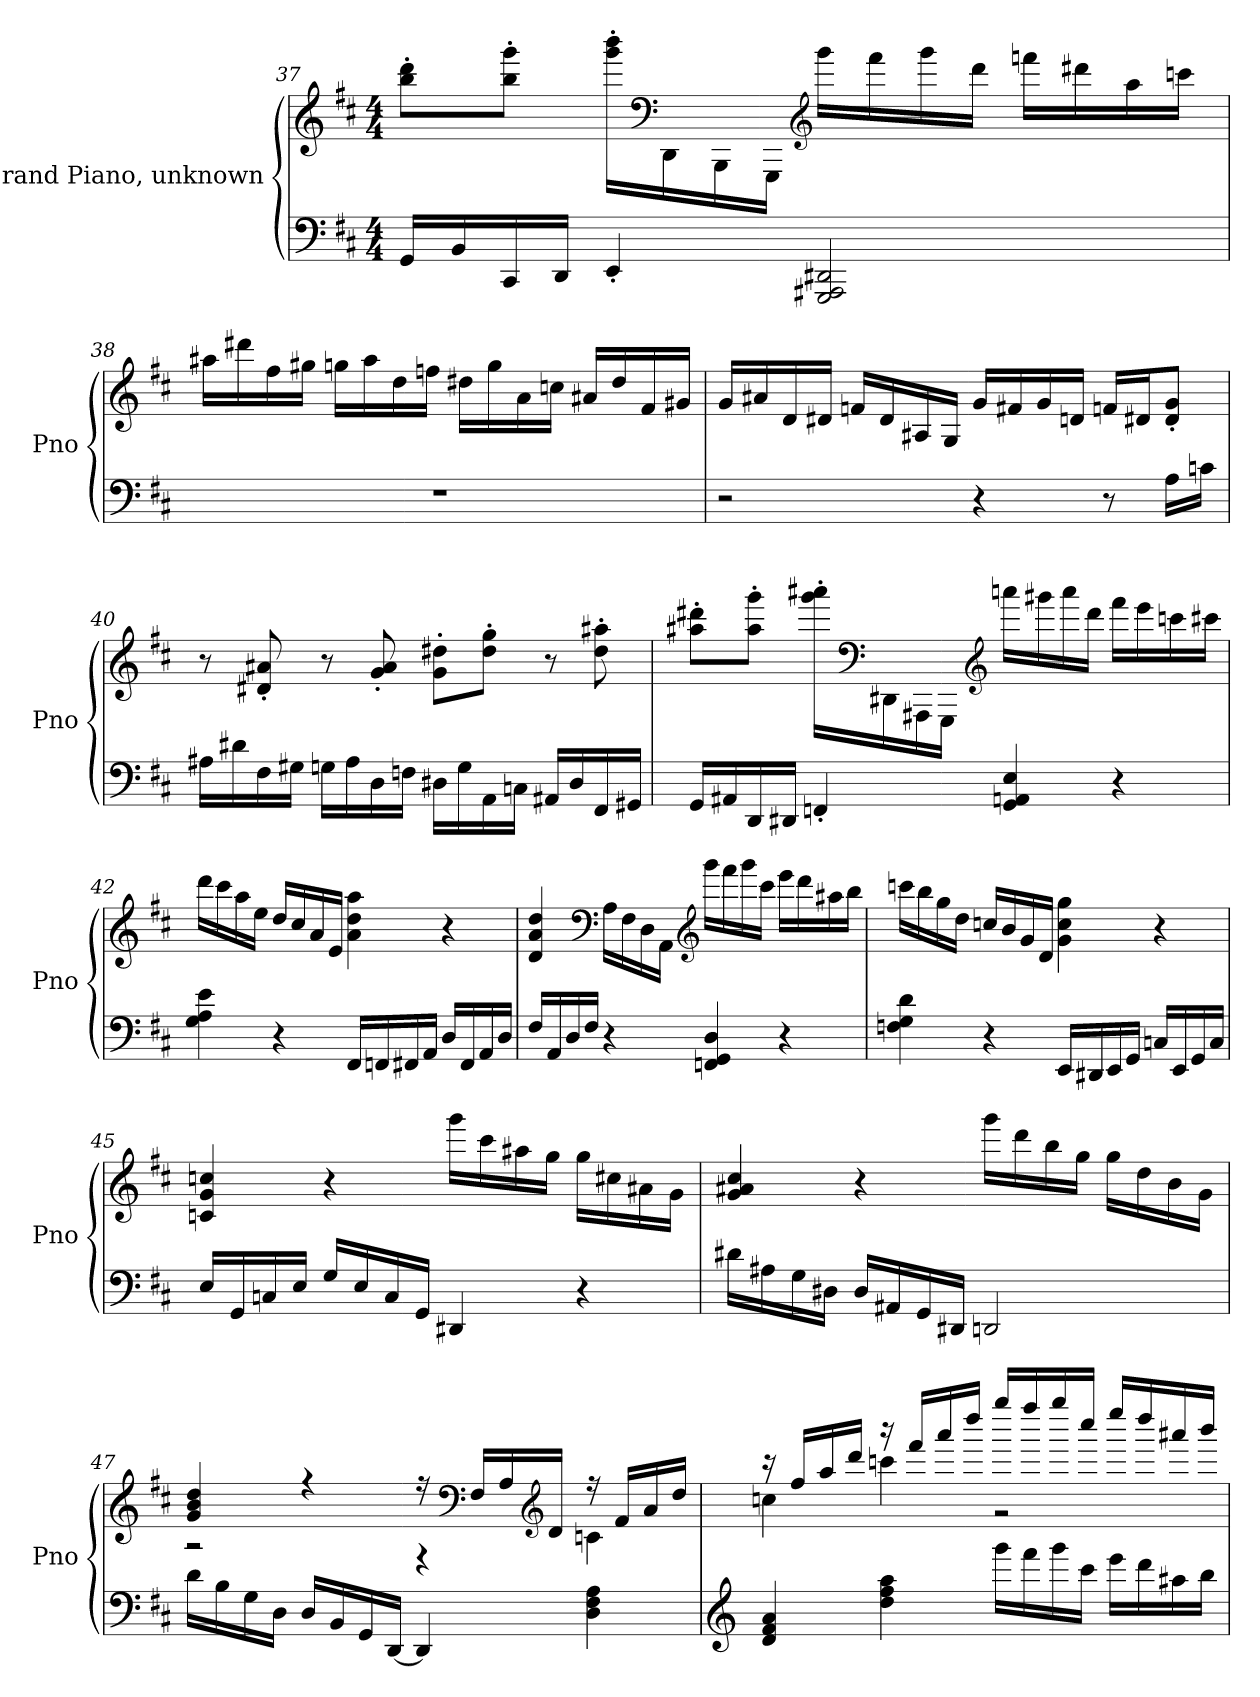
**kern	**kern
*part1	*part1
*staff2	*staff1
*I"Grand Piano, unknown	*
*I'Pno	*
*clefF4	*clefG2
*k[f#c#]	*k[f#c#]
*M4/4	*M4/4
=37	=37
16GG/LL	8bb\' 8ddd\'L
16BB/	.
16CC#/	8bb\' 8ggg\'J
16DD/JJ	.
4EE'/	16ggg\' 16bbb\'LL
*	*clefF4
.	16DD\
.	16BBB\
.	16GGG\JJ
*	*clefG2
2GGG/ 2AAA#X/ 2DD#X/	16ggg\LL
.	16fff#\
.	16ggg\
.	16ddd\JJ
.	16fffn\LL
.	16ddd#X\
.	16aa\
.	16cccn\JJ
!!LO:PB:g=z
=38	=38
1r	16aa#X\LL
.	16ddd#X\
.	16ff#\
.	16gg#X\JJ
.	16ggn\LL
.	16aa#\
.	16dd\
.	16ffn\JJ
.	16dd#X\LL
.	16gg\
.	16a\
.	16ccn\JJ
.	16a#X/LL
.	16dd#/
.	16f#/
.	16g#X/JJ
=39	=39
2r	16g/LL
.	16a#X/
.	16d/
.	16d#X/JJ
.	16fn/LL
.	16d#/
.	16A#X/
.	16G/JJ
4r	16g/LL
.	16f#X/
.	16g/
.	16dn/JJ
8r	16fn/LL
.	16d#X/J
16A\LL	8d#/' 8g/'J
16cn\JJ	.
!!LO:LB:g=z
=40	=40
16A#X\LL	8r
16d#X\	.
16F#\	8d#X/' 8a#X/'
16G#X\JJ	.
16Gn\LL	8r
16A#\	.
16D\	8g/' 8a#/'
16Fn\JJ	.
16D#X\LL	8g\' 8dd#X\'L
16G\	.
16AA\	8dd#\' 8gg\'J
16Cn\JJ	.
16AA#X/LL	8r
16D#/	.
16FF#/	8dd#\' 8aa#X\'
16GG#X/JJ	.
!!LO:LB:g=z
=41	=41
16GG/LL	8aa#X\' 8ddd#X\'L
16AA#X/	.
16DD/	8aa#\' 8ggg\'J
16DD#X/JJ	.
4FFn'/	16ggg\' 16aaa#X\'LL
*	*clefF4
.	16DD#X\
.	16AAA#X\
.	16GGG\JJ
*	*clefG2
4GG/ 4AAn/ 4E/	16aaan\LL
.	16ggg#X\
.	16aaa\
.	16ddd#\JJ
4r	16fff#\LL
.	16eee\
.	16cccn\
.	16ccc#X\JJ
!!LO:LB:g=z
=42	=42
4G\ 4A\ 4e\	16ddd\LL
.	16ccc#\
.	16aa\
.	16ee\JJ
4r	16dd/LL
.	16cc#/
.	16a/
.	16e/JJ
16FF#/LL	4a\ 4dd\ 4aa\
16FFn/	.
16FF#X/	.
16AA/JJ	.
16D/LL	4r
16FF#/	.
16AA/	.
16D/JJ	.
=43	=43
16F#/LL	4d/ 4a/ 4dd/
16AA/	.
16D/	.
16F#/JJ	.
*	*clefF4
4r	16A\LL
.	16F#\
.	16D\
.	16AA\JJ
*	*clefG2
4FFn/ 4GG/ 4D/	16ggg\LL
.	16fff#\
.	16ggg\
.	16ccc#\JJ
4r	16eee\LL
.	16ddd\
.	16aa#X\
.	16bb\JJ
!!LO:LB:g=z
=44	=44
4Fn\ 4G\ 4d\	16cccn\LL
.	16bb\
.	16gg\
.	16dd\JJ
4r	16ccn/LL
.	16b/
.	16g/
.	16d/JJ
16EE/LL	4g\ 4cc\ 4gg\
16DD#X/	.
16EE/	.
16GG/JJ	.
16Cn/LL	4r
16EE/	.
16GG/	.
16C/JJ	.
=45	=45
16E/LL	4cn/ 4g/ 4ccn/
16GG/	.
16Cn/	.
16E/JJ	.
16G/LL	4r
16E/	.
16C/	.
16GG/JJ	.
4DD#X/	16ggg\LL
.	16ccc#\
.	16aa#X\
.	16gg\JJ
4r	16gg\LL
.	16cc#X\
.	16a#X\
.	16g\JJ
!!LO:LB:g=z
=46	=46
16d#X\LL	4g/ 4a#X/ 4cc#/
16A#X\	.
16G\	.
16D#X\JJ	.
16D#/LL	4r
16AA#X/	.
16GG/	.
16DD#X/JJ	.
2DDn/	16ggg\LL
.	16ddd\
.	16bb\
.	16gg\JJ
.	16gg\LL
.	16dd\
.	16b\
.	16g\JJ
=47	=47
*	*^
16d\LL	4g/ 4b/ 4dd/	2r
16B\	.	.
16G\	.	.
16D\JJ	.	.
16D/LL	4r	.
16BB/	.	.
16GG/	.	.
[16DD/JJ	.	.
4DD/]	16r	4r
*	*clefF4	*
.	16F#/LL	.
.	16A/	.
*	*clefG2	*
.	16d/JJ	.
4D\ 4F#\ 4A\	16r	4cn\
.	16f#/LL	.
.	16a/	.
.	16dd/JJ	.
!!LO:PB:g=z	!!
=48	=48	=48
*clefG2	*	*
4d/ 4f#/ 4a/	16r	4ccn\
.	16ff#/LL	.
.	16aa/	.
.	16ddd/JJ	.
4dd\ 4ff#\ 4aa\	16r	4cccn\
.	16fff#/LL	.
.	16aaa/	.
.	16dddd/JJ	.
16ggg\LL	16gggg/LL	2r
16fff#\	16ffff#/	.
16ggg\	16gggg/	.
16ccc#\JJ	16cccc#/JJ	.
16eee\LL	16eeee/LL	.
16ddd\	16dddd/	.
16aa#X\	16aaa#X/	.
16bb\JJ	16bbb/JJ	.
*	*v	*v
=	=
*-	*-
